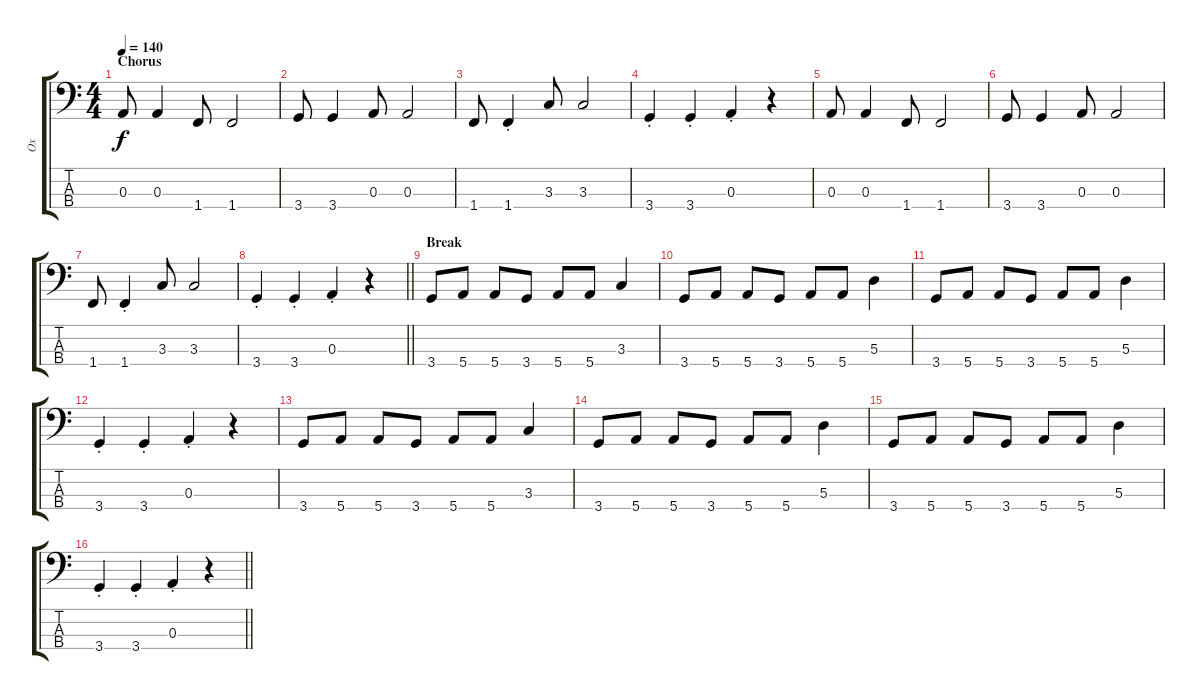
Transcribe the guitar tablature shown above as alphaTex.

\track ("Ox" "Ox") {instrument electricbassfinger}
\staff {score tabs}
\tuning (G2 D2 A1 E1) {hide}
\ts (4 4)
\section ("" "Chorus")
\tempo 140
\clef f4
\ks c
0.3.8{dy f} 0.3.4 1.4.8 1.4.2 |
3.4.8 3.4.4 0.3.8 0.3.2 |
1.4.8 1.4{st}.4 3.3.8 3.3.2 |
3.4{st}.4 3.4{st}.4 0.3{st}.4 r.4 |
0.3.8 0.3.4 1.4.8 1.4.2 |
3.4.8 3.4.4 0.3.8 0.3.2 |
1.4.8 1.4{st}.4 3.3.8 3.3.2 |
\barLineRight lightlight
3.4{st}.4 3.4{st}.4 0.3{st}.4 r.4 |
\section ("" "Break")
3.4.8 5.4.8 5.4.8 3.4.8 5.4.8 5.4.8 3.3.4 |
3.4.8 5.4.8 5.4.8 3.4.8 5.4.8 5.4.8 5.3.4 |
3.4.8 5.4.8 5.4.8 3.4.8 5.4.8 5.4.8 5.3.4 |
3.4{st}.4 3.4{st}.4 0.3{st}.4 r.4 |
3.4.8 5.4.8 5.4.8 3.4.8 5.4.8 5.4.8 3.3.4 |
3.4.8 5.4.8 5.4.8 3.4.8 5.4.8 5.4.8 5.3.4 |
3.4.8 5.4.8 5.4.8 3.4.8 5.4.8 5.4.8 5.3.4 |
\barLineRight lightlight
3.4{st}.4 3.4{st}.4 0.3{st}.4 r.4
